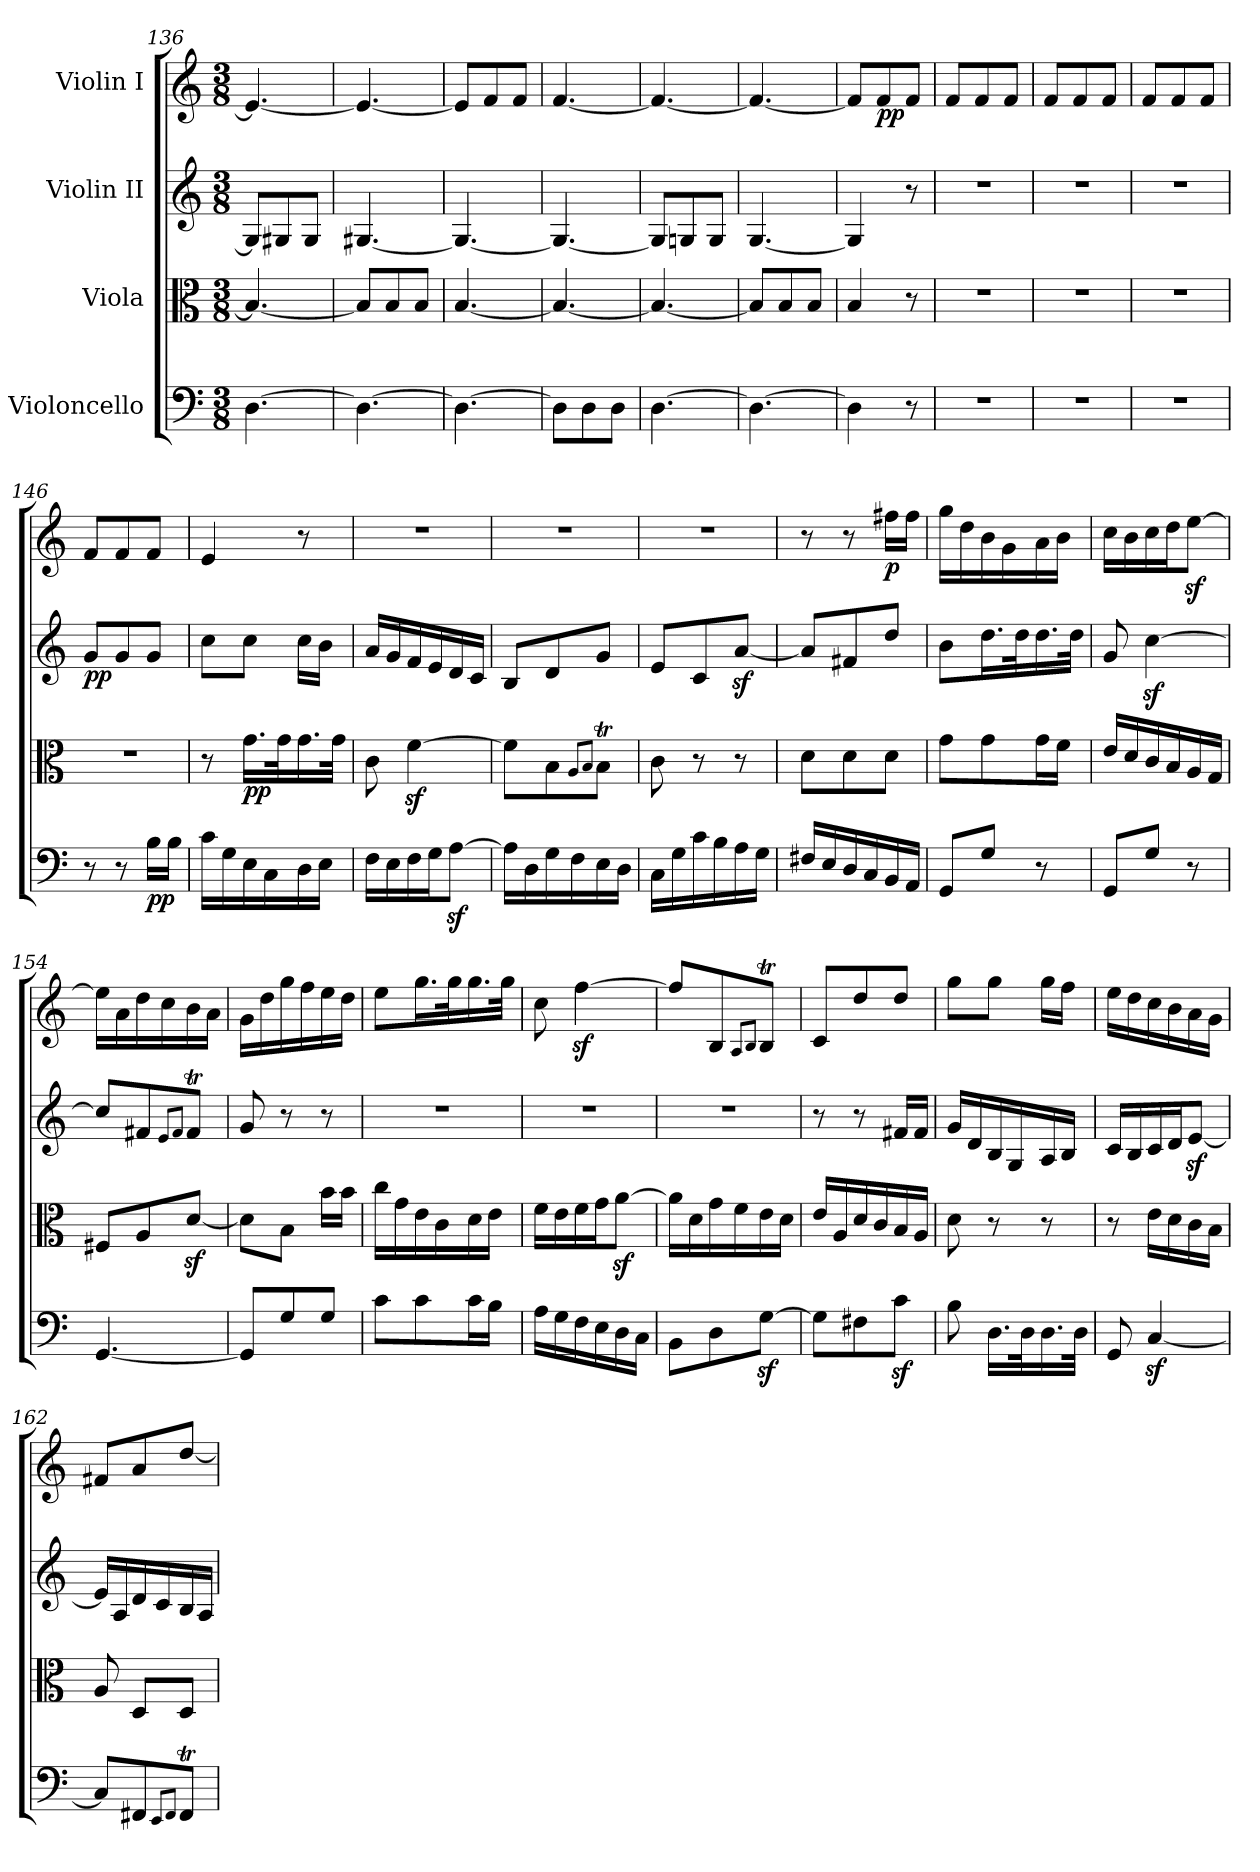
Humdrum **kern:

**kern	**dynam	**kern	**dynam	**kern	**dynam	**kern	**dynam
*part4	*part4	*part3	*part3	*part2	*part2	*part1	*part1
*staff4	*staff4	*staff3	*staff3	*staff2	*staff2	*staff1	*staff1
*I"Violoncello	*	*I"Viola	*	*I"Violin II	*	*I"Violin I	*
*clefF4	*	*clefC3	*	*clefG2	*	*clefG2	*
*k[]	*	*k[]	*	*k[]	*	*k[]	*
*M3/8	*	*M3/8	*	*M3/8	*	*M3/8	*
=136	=136	=136	=136	=136	=136	=136	=136
[4.D\	.	4.B/_	.	8G#/L]	.	4.e/_	.
.	.	.	.	8G#X/	.	.	.
.	.	.	.	8G#/J	.	.	.
=137	=137	=137	=137	=137	=137	=137	=137
4.D\_	.	8B/L]	.	[4.G#X/	.	4.e/_	.
.	.	8B/	.	.	.	.	.
.	.	8B/J	.	.	.	.	.
=138	=138	=138	=138	=138	=138	=138	=138
4.D\_	.	[4.B/	.	4.G#/_	.	8e/L]	.
.	.	.	.	.	.	8f/	.
.	.	.	.	.	.	8f/J	.
=139	=139	=139	=139	=139	=139	=139	=139
8D\L]	.	4.B/_	.	4.G#/_	.	[4.f/	.
8D\	.	.	.	.	.	.	.
8D\J	.	.	.	.	.	.	.
=140	=140	=140	=140	=140	=140	=140	=140
[4.D\	.	4.B/_	.	8G#/L]	.	4.f/_	.
.	.	.	.	8Gn/	.	.	.
.	.	.	.	8G/J	.	.	.
=141	=141	=141	=141	=141	=141	=141	=141
4.D\_	.	8B/L]	.	[4.G/	.	4.f/_	.
.	.	8B/	.	.	.	.	.
.	.	8B/J	.	.	.	.	.
=142	=142	=142	=142	=142	=142	=142	=142
4D\]	.	4B/	.	4G/]	.	8f/L]	.
!	!	!	!	!	!	!	!LO:DY:b
.	.	.	.	.	.	8f/	pp
8r	.	8r	.	8r	.	8f/J	.
=143	=143	=143	=143	=143	=143	=143	=143
4.r	.	4.r	.	4.r	.	8f/L	.
.	.	.	.	.	.	8f/	.
.	.	.	.	.	.	8f/J	.
=144	=144	=144	=144	=144	=144	=144	=144
4.r	.	4.r	.	4.r	.	8f/L	.
.	.	.	.	.	.	8f/	.
.	.	.	.	.	.	8f/J	.
=145	=145	=145	=145	=145	=145	=145	=145
4.r	.	4.r	.	4.r	.	8f/L	.
.	.	.	.	.	.	8f/	.
.	.	.	.	.	.	8f/J	.
=146	=146	=146	=146	=146	=146	=146	=146
!	!	!	!	!	!LO:DY:b	!	!
8r	.	4.r	.	8g/L	pp	8f/L	.
8r	.	.	.	8g/	.	8f/	.
!	!LO:DY:b	!	!	!	!	!	!
16B\LL	pp	.	.	8g/J	.	8f/J	.
16B\JJ	.	.	.	.	.	.	.
=147	=147	=147	=147	=147	=147	=147	=147
16c\LL	.	8r	.	8cc\L	.	4e/	.
16G\	.	.	.	.	.	.	.
!	!	!	!LO:DY:b	!	!	!	!
16E\	.	16.g\LL	pp	8cc\J	.	.	.
16C\	.	.	.	.	.	.	.
.	.	32g\K	.	.	.	.	.
16D\	.	16.g\	.	16cc\LL	.	8r	.
16E\JJ	.	.	.	16b\JJ	.	.	.
.	.	32g\JJk	.	.	.	.	.
=148	=148	=148	=148	=148	=148	=148	=148
16F\LL	.	8c\	.	16a/LL	.	4.r	.
16E\	.	.	.	16g/	.	.	.
16F\	.	[4fz<\	.	16f/	.	.	.
16G\J	.	.	.	16e/	.	.	.
[8Az<\J	.	.	.	16d/	.	.	.
.	.	.	.	16c/JJ	.	.	.
=149	=149	=149	=149	=149	=149	=149	=149
16A\LL]	.	8f\L]	.	8B/L	.	4.r	.
16D\	.	.	.	.	.	.	.
16G\	.	8B\	.	8d/	.	.	.
16F\	.	.	.	.	.	.	.
.	.	8qA/L	.	.	.	.	.
.	.	8qB/J	.	.	.	.	.
16E\	.	8Bt\J	.	8g/J	.	.	.
16D\JJ	.	.	.	.	.	.	.
=150	=150	=150	=150	=150	=150	=150	=150
16C\LL	.	8c\	.	8e/L	.	4.r	.
16G\	.	.	.	.	.	.	.
16c\	.	8r	.	8c/	.	.	.
16B\	.	.	.	.	.	.	.
16A\	.	8r	.	[8az</J	.	.	.
16G\JJ	.	.	.	.	.	.	.
=151	=151	=151	=151	=151	=151	=151	=151
16F#X/LL	.	8d\L	.	8a/L]	.	8r	.
16E/	.	.	.	.	.	.	.
16D/	.	8d\	.	8f#X/	.	8r	.
16C/	.	.	.	.	.	.	.
!	!	!	!	!	!	!	!LO:DY:b
16BB/	.	8d\J	.	8dd/J	.	16ff#X\LL	p
16AA/JJ	.	.	.	.	.	16ff#\JJ	.
=152	=152	=152	=152	=152	=152	=152	=152
8GG/L	.	8g\L	.	8b\L	.	16gg\LL	.
.	.	.	.	.	.	16dd\	.
8G/J	.	8g\	.	16.dd\L	.	16b\	.
.	.	.	.	.	.	16g\	.
.	.	.	.	32dd\K	.	.	.
8r	.	16g\L	.	16.dd\	.	16a\	.
.	.	16f\JJ	.	.	.	16b\JJ	.
.	.	.	.	32dd\JJk	.	.	.
=153	=153	=153	=153	=153	=153	=153	=153
8GG/L	.	16e/LL	.	8g/	.	16cc\LL	.
.	.	16d/	.	.	.	16b\	.
8G/J	.	16c/	.	[4ccz<\	.	16cc\	.
.	.	16B/	.	.	.	16dd\J	.
8r	.	16A/	.	.	.	[8eez<\J	.
.	.	16G/JJ	.	.	.	.	.
=154	=154	=154	=154	=154	=154	=154	=154
[4.GG/	.	8F#X/L	.	8cc/L]	.	16ee\LL]	.
.	.	.	.	.	.	16a\	.
.	.	8A/	.	8f#X/	.	16dd\	.
.	.	.	.	.	.	16cc\	.
.	.	.	.	8qe/L	.	.	.
.	.	.	.	8qf#/J	.	.	.
.	.	[8dz</J	.	8f#t/J	.	16b\	.
.	.	.	.	.	.	16a\JJ	.
=155	=155	=155	=155	=155	=155	=155	=155
8GG/L]	.	8d\L]	.	8g/	.	16g\LL	.
.	.	.	.	.	.	16dd\	.
8G/	.	8B\J	.	8r	.	16gg\	.
.	.	.	.	.	.	16ff\	.
8G/J	.	16b\LL	.	8r	.	16ee\	.
.	.	16b\JJ	.	.	.	16dd\JJ	.
=156	=156	=156	=156	=156	=156	=156	=156
8c\L	.	16cc\LL	.	4.r	.	8ee\L	.
.	.	16g\	.	.	.	.	.
8c\	.	16e\	.	.	.	16.gg\L	.
.	.	16c\	.	.	.	.	.
.	.	.	.	.	.	32gg\K	.
16c\L	.	16d\	.	.	.	16.gg\	.
16B\JJ	.	16e\JJ	.	.	.	.	.
.	.	.	.	.	.	32gg\JJk	.
=157	=157	=157	=157	=157	=157	=157	=157
16A\LL	.	16f\LL	.	4.r	.	8cc\	.
16G\	.	16e\	.	.	.	.	.
16F\	.	16f\	.	.	.	[4ffz<\	.
16E\	.	16g\J	.	.	.	.	.
16D\	.	[8az<\J	.	.	.	.	.
16C\JJ	.	.	.	.	.	.	.
=158	=158	=158	=158	=158	=158	=158	=158
8BB\L	.	16a\LL]	.	4.r	.	8ff/L]	.
.	.	16d\	.	.	.	.	.
8D\	.	16g\	.	.	.	8B/	.
.	.	16f\	.	.	.	.	.
.	.	.	.	.	.	8qA/L	.
.	.	.	.	.	.	8qB/J	.
[8Gz<\J	.	16e\	.	.	.	8Bt/J	.
.	.	16d\JJ	.	.	.	.	.
=159	=159	=159	=159	=159	=159	=159	=159
8G\L]	.	16e/LL	.	8r	.	8c/L	.
.	.	16A/	.	.	.	.	.
8F#X\	.	16d/	.	8r	.	8dd/	.
.	.	16c/	.	.	.	.	.
8cz<\J	.	16B/	.	16f#X/LL	.	8dd/J	.
.	.	16A/JJ	.	16f#/JJ	.	.	.
=160	=160	=160	=160	=160	=160	=160	=160
8B\	.	8d\	.	16g/LL	.	8gg\L	.
.	.	.	.	16d/	.	.	.
16.D\LL	.	8r	.	16B/	.	8gg\J	.
.	.	.	.	16G/	.	.	.
32D\K	.	.	.	.	.	.	.
16.D\	.	8r	.	16A/	.	16gg\LL	.
.	.	.	.	16B/JJ	.	16ff\JJ	.
32D\JJk	.	.	.	.	.	.	.
=161	=161	=161	=161	=161	=161	=161	=161
8GG/	.	8r	.	16c/LL	.	16ee\LL	.
.	.	.	.	16B/	.	16dd\	.
[4Cz</	.	16e\LL	.	16c/	.	16cc\	.
.	.	16d\	.	16d/J	.	16b\	.
.	.	16c\	.	[8ez</J	.	16a\	.
.	.	16B\JJ	.	.	.	16g\JJ	.
=162	=162	=162	=162	=162	=162	=162	=162
8C/L]	.	8A/	.	16e/LL]	.	8f#X/L	.
.	.	.	.	16A/	.	.	.
8FF#X/	.	8D/L	.	16d/	.	8a/	.
.	.	.	.	16c/	.	.	.
8qEE/L	.	.	.	.	.	.	.
8qFF#/J	.	.	.	.	.	.	.
8FF#t/J	.	8D/J	.	16B/	.	[8dd/J	.
.	.	.	.	16A/JJ	.	.	.
=	=	=	=	=	=	=	=
*-	*-	*-	*-	*-	*-	*-	*-
